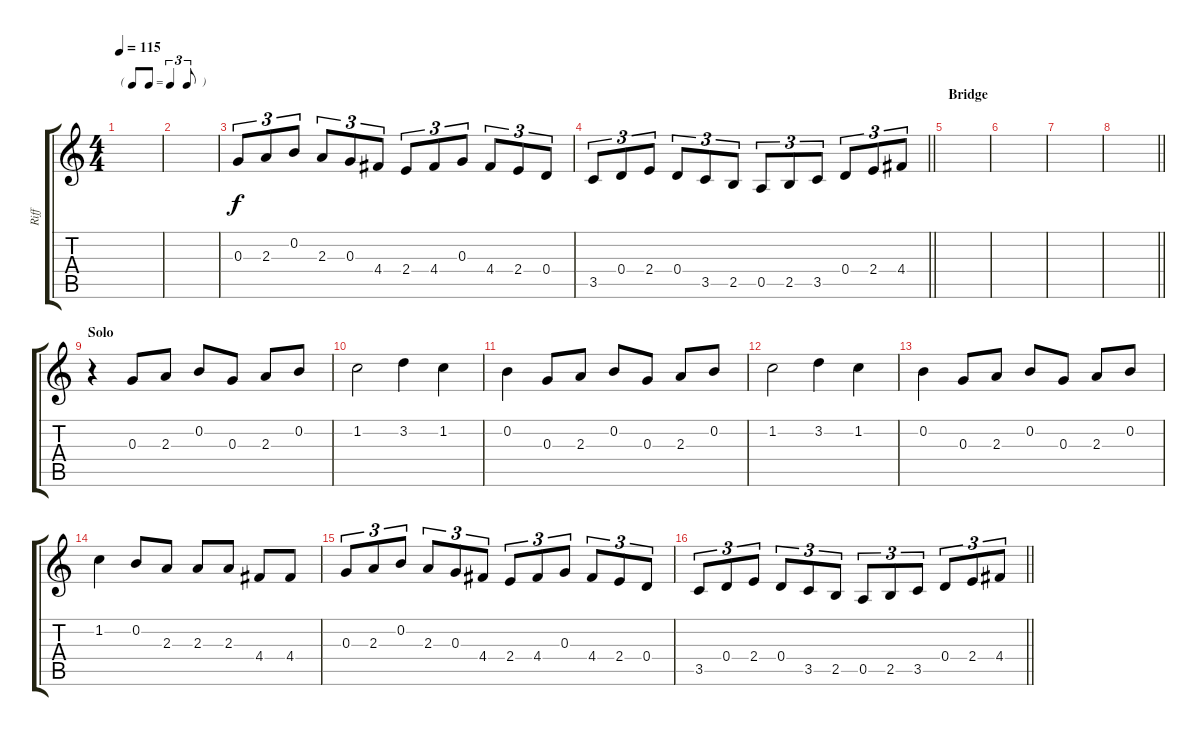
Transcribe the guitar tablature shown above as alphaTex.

\track ("Riff" "Riff") {instrument acousticguitarsteel}
\staff {score tabs}
\tuning (E4 B3 G3 D3 A2 E2) {hide}
\ts (4 4)
\tf triplet8th
\tempo 115
\clef g2
\ks c
|
|
0.3.8{tu (3 2)} 2.3.8{tu (3 2)} 0.2.8{tu (3 2)} 2.3.8{tu (3 2)} 0.3.8{tu (3 2)} 4.4.8{tu (3 2)} 2.4.8{tu (3 2)} 4.4.8{tu (3 2)} 0.3.8{tu (3 2)} 4.4.8{tu (3 2)} 2.4.8{tu (3 2)} 0.4.8{tu (3 2)} |
\barLineRight lightlight
3.5.8{tu (3 2)} 0.4.8{tu (3 2)} 2.4.8{tu (3 2)} 0.4.8{tu (3 2)} 3.5.8{tu (3 2)} 2.5.8{tu (3 2)} 0.5.8{tu (3 2)} 2.5.8{tu (3 2)} 3.5.8{tu (3 2)} 0.4.8{tu (3 2)} 2.4.8{tu (3 2)} 4.4.8{tu (3 2)} |
\section ("" "Bridge")
|
|
|
\barLineRight lightlight
|
\section ("" "Solo")
r.4 0.3.8 2.3.8 0.2.8 0.3.8 2.3.8 0.2.8 |
1.2.2 3.2.4 1.2.4 |
0.2.4 0.3.8 2.3.8 0.2.8 0.3.8 2.3.8 0.2.8 |
1.2.2 3.2.4 1.2.4 |
0.2.4 0.3.8 2.3.8 0.2.8 0.3.8 2.3.8 0.2.8 |
1.2.4 0.2.8 2.3.8 2.3.8 2.3.8 4.4.8 4.4.8 |
0.3.8{tu (3 2)} 2.3.8{tu (3 2)} 0.2.8{tu (3 2)} 2.3.8{tu (3 2)} 0.3.8{tu (3 2)} 4.4.8{tu (3 2)} 2.4.8{tu (3 2)} 4.4.8{tu (3 2)} 0.3.8{tu (3 2)} 4.4.8{tu (3 2)} 2.4.8{tu (3 2)} 0.4.8{tu (3 2)} |
\barLineRight lightlight
3.5.8{tu (3 2)} 0.4.8{tu (3 2)} 2.4.8{tu (3 2)} 0.4.8{tu (3 2)} 3.5.8{tu (3 2)} 2.5.8{tu (3 2)} 0.5.8{tu (3 2)} 2.5.8{tu (3 2)} 3.5.8{tu (3 2)} 0.4.8{tu (3 2)} 2.4.8{tu (3 2)} 4.4.8{tu (3 2)}
